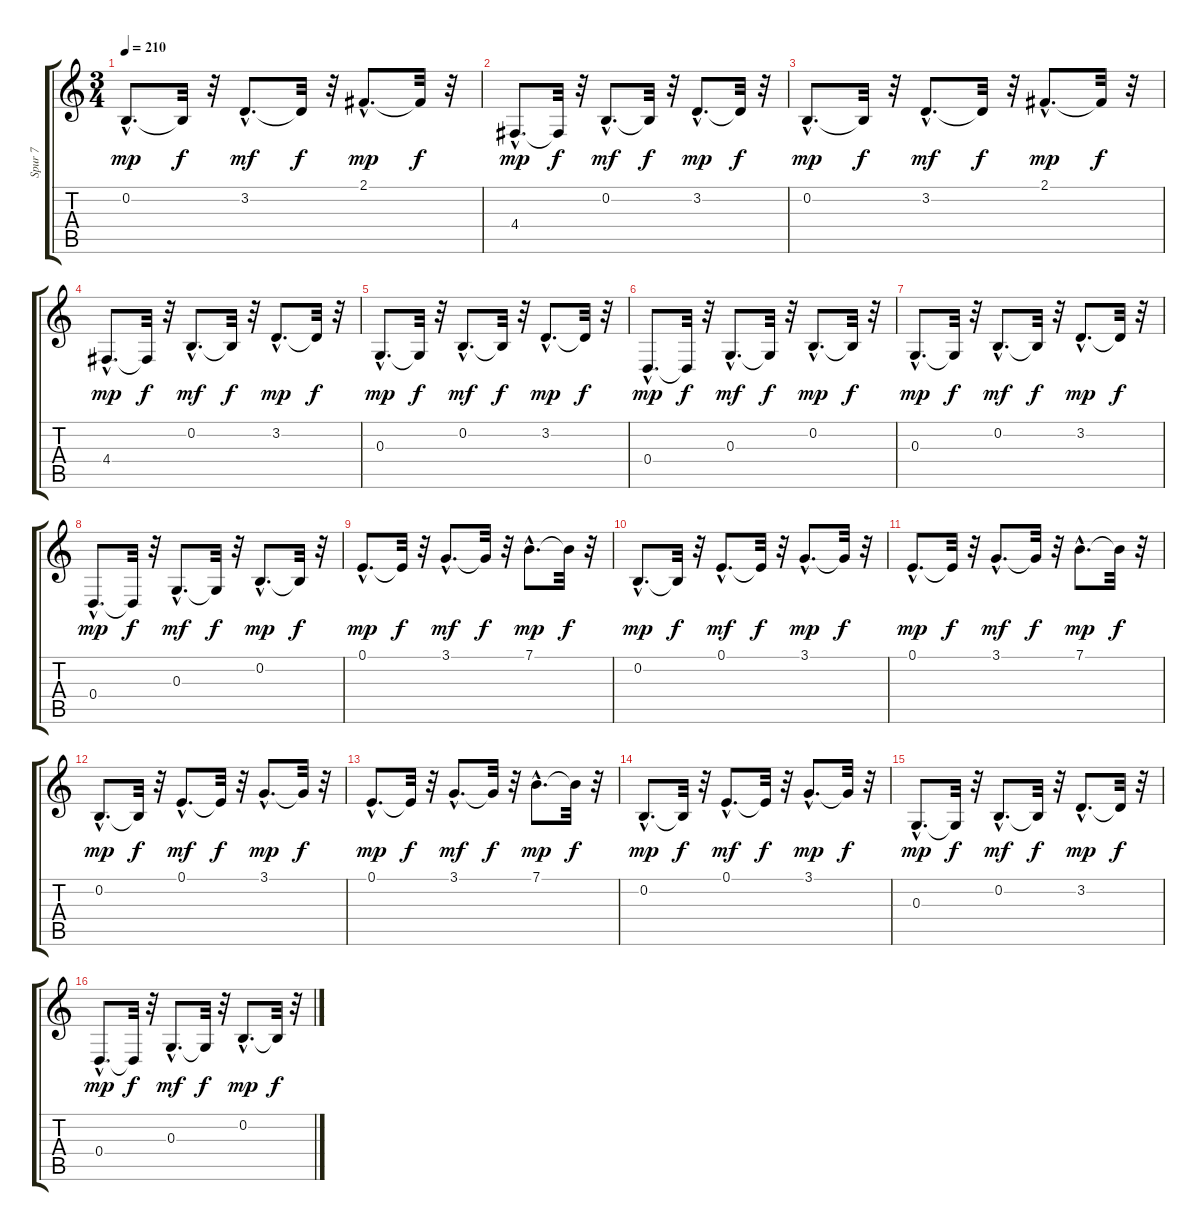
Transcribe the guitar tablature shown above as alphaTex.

\track ("Spur 7" "Spur 7") {instrument electricpiano1}
\staff {score tabs}
\tuning (E4 B3 G3 D3 A2 E2) {hide}
\ts (3 4)
\tempo 210
\clef g2
\ks c
0.2{hac}.8{d dy mp} 0.2{t}.32{dy f} r.32 3.2{hac}.8{d dy mf} 3.2{t}.32{dy f} r.32 2.1{hac}.8{d dy mp} 2.1{t}.32{dy f} r.32 |
4.4{hac}.8{d dy mp} 4.4{t}.32{dy f} r.32 0.2{hac}.8{d dy mf} 0.2{t}.32{dy f} r.32 3.2{hac}.8{d dy mp} 3.2{t}.32{dy f} r.32 |
0.2{hac}.8{d dy mp} 0.2{t}.32{dy f} r.32 3.2{hac}.8{d dy mf} 3.2{t}.32{dy f} r.32 2.1{hac}.8{d dy mp} 2.1{t}.32{dy f} r.32 |
4.4{hac}.8{d dy mp} 4.4{t}.32{dy f} r.32 0.2{hac}.8{d dy mf} 0.2{t}.32{dy f} r.32 3.2{hac}.8{d dy mp} 3.2{t}.32{dy f} r.32 |
0.3{hac}.8{d dy mp} 0.3{t}.32{dy f} r.32 0.2{hac}.8{d dy mf} 0.2{t}.32{dy f} r.32 3.2{hac}.8{d dy mp} 3.2{t}.32{dy f} r.32 |
0.4{hac}.8{d dy mp} 0.4{t}.32{dy f} r.32 0.3{hac}.8{d dy mf} 0.3{t}.32{dy f} r.32 0.2{hac}.8{d dy mp} 0.2{t}.32{dy f} r.32 |
0.3{hac}.8{d dy mp} 0.3{t}.32{dy f} r.32 0.2{hac}.8{d dy mf} 0.2{t}.32{dy f} r.32 3.2{hac}.8{d dy mp} 3.2{t}.32{dy f} r.32 |
0.4{hac}.8{d dy mp} 0.4{t}.32{dy f} r.32 0.3{hac}.8{d dy mf} 0.3{t}.32{dy f} r.32 0.2{hac}.8{d dy mp} 0.2{t}.32{dy f} r.32 |
0.1{hac}.8{d dy mp} 0.1{t}.32{dy f} r.32 3.1{hac}.8{d dy mf} 3.1{t}.32{dy f} r.32 7.1{hac}.8{d dy mp} 7.1{t}.32{dy f} r.32 |
0.2{hac}.8{d dy mp} 0.2{t}.32{dy f} r.32 0.1{hac}.8{d dy mf} 0.1{t}.32{dy f} r.32 3.1{hac}.8{d dy mp} 3.1{t}.32{dy f} r.32 |
0.1{hac}.8{d dy mp} 0.1{t}.32{dy f} r.32 3.1{hac}.8{d dy mf} 3.1{t}.32{dy f} r.32 7.1{hac}.8{d dy mp} 7.1{t}.32{dy f} r.32 |
0.2{hac}.8{d dy mp} 0.2{t}.32{dy f} r.32 0.1{hac}.8{d dy mf} 0.1{t}.32{dy f} r.32 3.1{hac}.8{d dy mp} 3.1{t}.32{dy f} r.32 |
0.1{hac}.8{d dy mp} 0.1{t}.32{dy f} r.32 3.1{hac}.8{d dy mf} 3.1{t}.32{dy f} r.32 7.1{hac}.8{d dy mp} 7.1{t}.32{dy f} r.32 |
0.2{hac}.8{d dy mp} 0.2{t}.32{dy f} r.32 0.1{hac}.8{d dy mf} 0.1{t}.32{dy f} r.32 3.1{hac}.8{d dy mp} 3.1{t}.32{dy f} r.32 |
0.3{hac}.8{d dy mp} 0.3{t}.32{dy f} r.32 0.2{hac}.8{d dy mf} 0.2{t}.32{dy f} r.32 3.2{hac}.8{d dy mp} 3.2{t}.32{dy f} r.32 |
0.4{hac}.8{d dy mp} 0.4{t}.32{dy f} r.32 0.3{hac}.8{d dy mf} 0.3{t}.32{dy f} r.32 0.2{hac}.8{d dy mp} 0.2{t}.32{dy f} r.32
